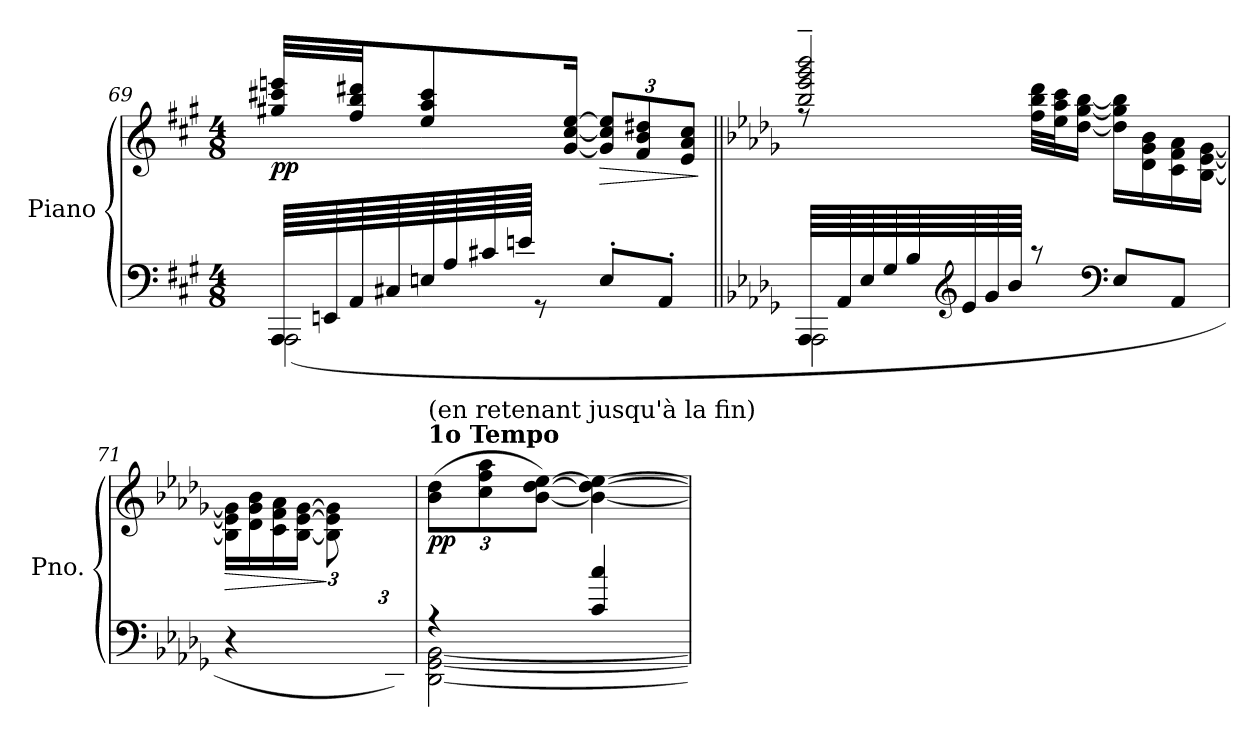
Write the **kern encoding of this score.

**kern	**kern	**dynam
*part1	*part1	*part1
*staff2	*staff1	*staff1/2
*I"Piano	*	*
*I'Pno.	*	*
*clefF4	*clefG2	*
*k[f#c#g#]	*k[f#c#g#]	*
*A:	*A:	*
*M4/8	*M4/8	*
=69	=69	=69
*^	*	*
!	!	!	!LO:DY:b
64AAALLLL	(>2AAA\	32gg#X/ 32ccc#X/ 32eeen/LLL	pp
64EEn/	.	.	.
64AA/	.	32ff#/ 32bb/ 32ddd#X/JJ	.
64C#X/	.	.	.
64En/	.	8ee/ 8aa/ 8ccc#/	.
64A/	.	.	.
64c#X/	.	.	.
64en/JJJJ	.	.	.
8rGG	.	.	.
.	.	[16g#/ [16cc#/ [16ee/Jk	.
*	*	*Xbrackettup	*
!	!	!	!LO:HP:b
8E'>/L	.	12g#/] 12cc#/] 12ee/]L	>
.	.	12f#/ 12b/ 12dd#X/	.
8AA'>/J	.	.	.
.	.	12e/ 12a/ 12cc#/J	.
*v	*v	*	*
.	.	]
!!LO:PB:g=z
=70||	=70||	=70||
*k[b-e-a-d-g-]	*k[b-e-a-d-g-]	*
*D-:	*D-:	*
*^	*^	*
64AAA-LLLL	2AAA-\	2bb-/~> 2eee-/~> 2ggg-/~> 2bbb-/~>	8rff	.
64AA-/	.	.	.	.
64E-/	.	.	.	.
64G-/	.	.	.	.
64B-/	.	.	.	.
*clefG2	*	*	*	*
64e-/	.	.	.	.
64g-/	.	.	.	.
64b-/JJJJ	.	.	.	.
8raa	.	.	32ff\ 32bb-\ 32ddd-\LLL	.
.	.	.	32ee-\ 32aa-\ 32ccc\J	.
.	.	.	[<16dd-\ [<16gg-\ [<16bb-\JJ	.
*clefF4	*	*	*	*
8E-/L	.	.	16dd-\] 16gg-\] 16bb-\]LL	.
.	.	.	16d-\ 16g-\ 16b-\	.
8AA-/J	.	.	16c\ 16f\ 16a-\	.
.	.	.	[<16B-\ [<16e-\ [<16g-\JJ	.
=71	=71	=71	=71	=71
!	!	!	!	!LO:HP:b
*	*	*v	*v	*
3ryy	4r	16B-\] 16e-\] 16g-\]LL	>
.	.	16d-\ 16g-\ 16b-\	.
.	.	16c\ 16f\ 16a-\	.
.	.	[16B-\ [16e-\ [16g-\JJ	.
.	4ryy	12B-\] 12e-\] 12g-\]L	]
*clefG2	*	*	*
12d-/ 12g-/ 12b-/	.	6ryy	.
12c/ 12f/ 12a-/J)	.	.	.
=72	=72	=72	=72
!	!	!LO:TX:a:B:t=1o Tempo	!
!	!	!LO:TX:a:t=(en retenant jusqu'à la fin)	!
!	!	!	!LO:DY:b
4rff	[<2B-\ [<2e-\ [<2g-\	(>12b-\ 12dd-\L	pp
.	.	12cc\ 12ff\ 12aa-\	.
.	.	[12b-\ [12dd-\ [12ee-\J)	.
4aa-/ 4aaa-/	.	4b-\_ 4dd-\_ 4ee-\_	.
*v	*v	*	*
=	=	=
*-	*-	*-
